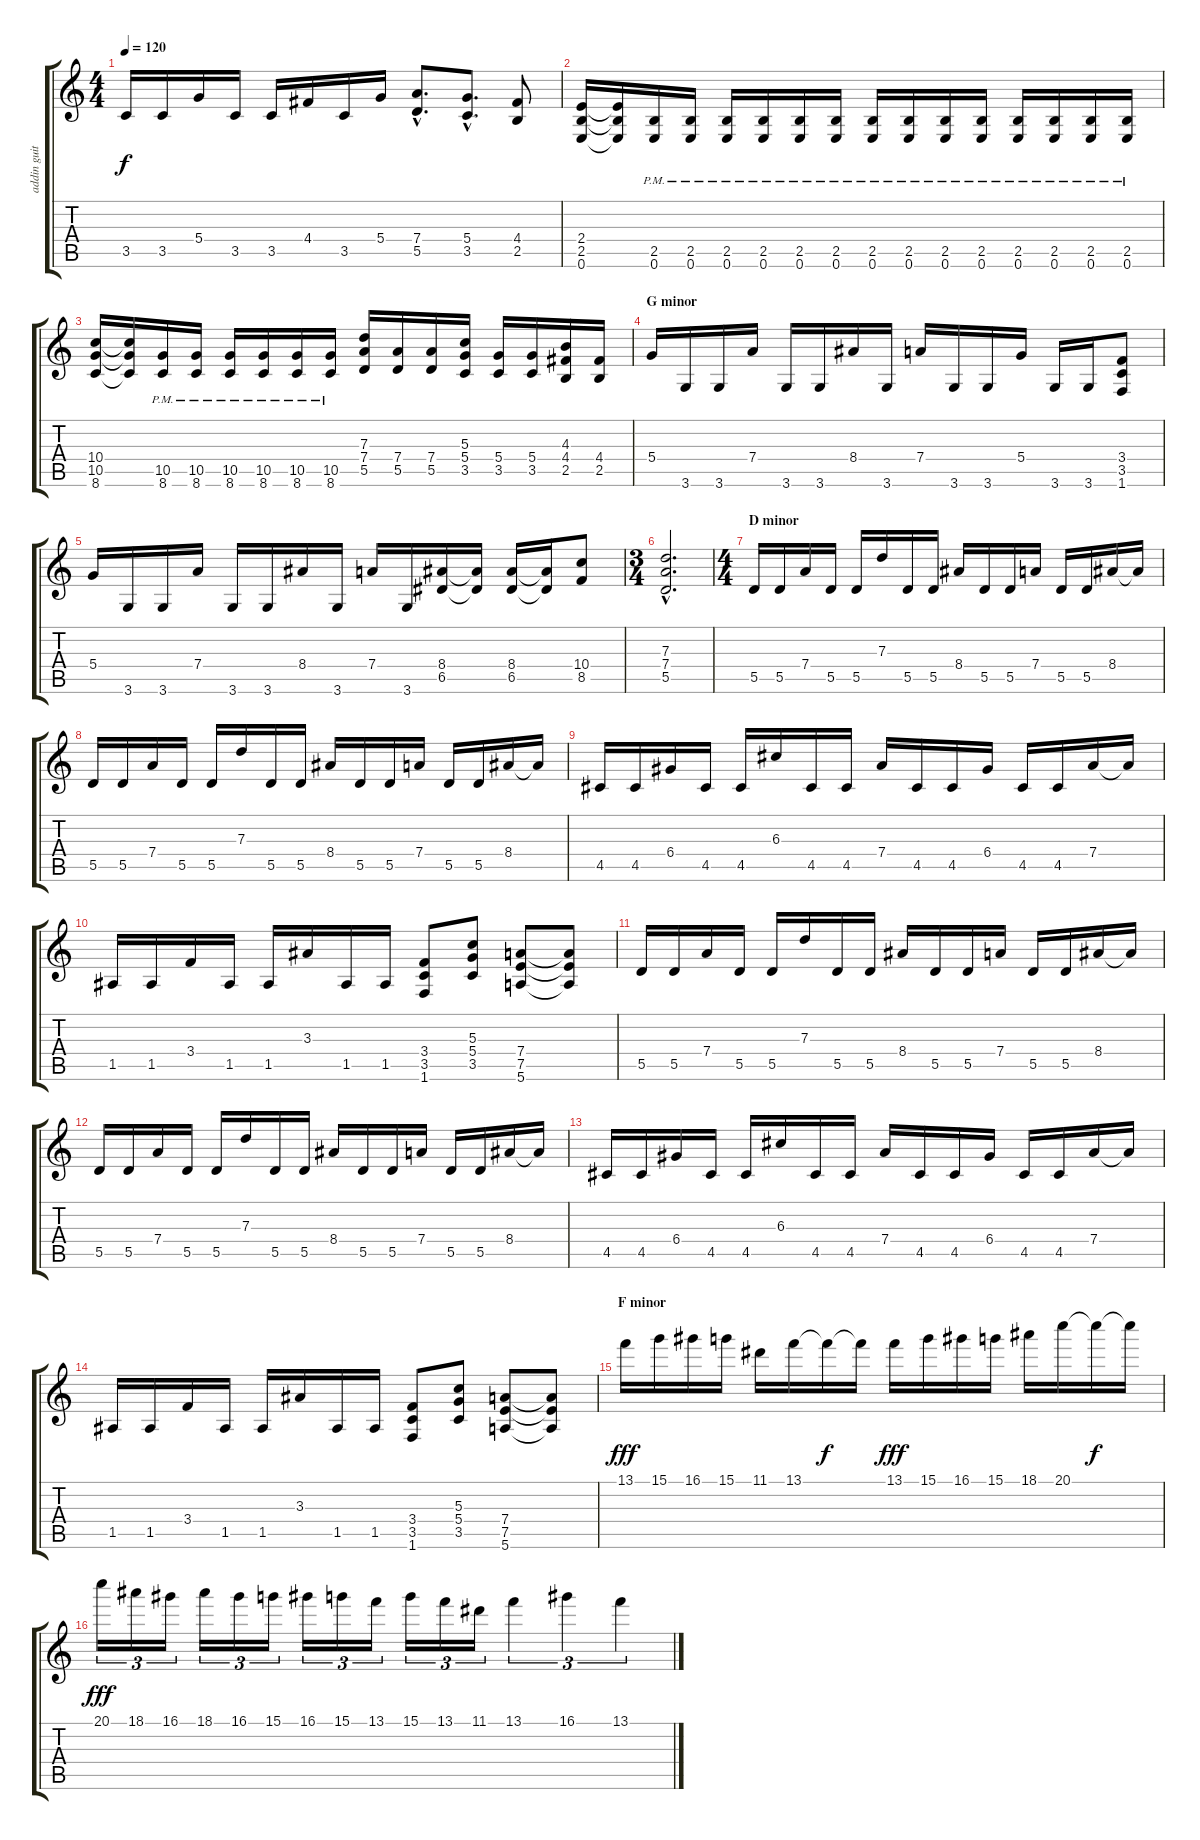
\track ("addin guitar - overdrive solo " "addin guit") {instrument overdrivenguitar}
\staff {score tabs}
\tuning (E4 B3 G3 D3 A2 E2) {hide}
\ts (4 4)
\tempo 120
\clef g2
\ks c
3.5.16{dy f} 3.5.16 5.4.16 3.5.16 3.5.16 4.4.16 3.5.16 5.4.16 (7.4{hac} 5.5{hac}).8{d} (5.4{hac} 3.5{hac}).8{d} (4.4 2.5).8 |
(2.4 2.5 0.6).16 (2.4{t} 2.5{t} 0.6{t}).16 (2.5{pm} 0.6{pm}).16 (2.5{pm} 0.6{pm}).16 (2.5{pm} 0.6{pm}).16 (2.5{pm} 0.6{pm}).16 (2.5{pm} 0.6{pm}).16 (2.5{pm} 0.6{pm}).16 (2.5{pm} 0.6{pm}).16 (2.5 0.6{pm}).16 (2.5{pm} 0.6{pm}).16 (2.5{pm} 0.6{pm}).16 (2.5{pm} 0.6{pm}).16 (2.5{pm} 0.6{pm}).16 (2.5{pm} 0.6{pm}).16 (2.5{pm} 0.6{pm}).16 |
(10.4 10.5 8.6).16 (10.4{t} 10.5{t} 8.6{t}).16 (10.5{pm} 8.6{pm}).16 (10.5{pm} 8.6{pm}).16 (10.5{pm} 8.6{pm}).16 (10.5{pm} 8.6{pm}).16 (10.5{pm} 8.6{pm}).16 (10.5{pm} 8.6{pm}).16 (7.3 7.4 5.5).16 (7.4 5.5).16 (7.4 5.5).16 (5.3 5.4 3.5).16 (5.4 3.5).16 (5.4 3.5).16 (4.3 4.4 2.5).16 (4.4 2.5).16 |
\section ("" "G minor")
5.4.16 3.6.16 3.6.16 7.4.16 3.6.16 3.6.16 8.4.16 3.6.16 7.4.16 3.6.16 3.6.16 5.4.16 3.6.16 3.6.16 (3.4 3.5 1.6).8 |
5.4.16 3.6.16 3.6.16 7.4.16 3.6.16 3.6.16 8.4.16 3.6.16 7.4.16 3.6.16 (8.4 6.5).16 (8.4{t} 6.5{t}).16 (8.4 6.5).16 (8.4{t} 6.5{t}).16 (10.4 8.5).8 |
\ts (3 4)
(7.3{hac} 7.4{hac} 5.5{hac}).2{d} |
\ts (4 4)
\section ("" "D minor")
5.5.16 5.5.16 7.4.16 5.5.16 5.5.16 7.3.16 5.5.16 5.5.16 8.4.16 5.5.16 5.5.16 7.4.16 5.5.16 5.5.16 8.4.16 8.4{t}.16 |
5.5.16 5.5.16 7.4.16 5.5.16 5.5.16 7.3.16 5.5.16 5.5.16 8.4.16 5.5.16 5.5.16 7.4.16 5.5.16 5.5.16 8.4.16 8.4{t}.16 |
4.5.16 4.5.16 6.4.16 4.5.16 4.5.16 6.3.16 4.5.16 4.5.16 7.4.16 4.5.16 4.5.16 6.4.16 4.5.16 4.5.16 7.4.16 7.4{t}.16 |
1.5.16 1.5.16 3.4.16 1.5.16 1.5.16 3.3.16 1.5.16 1.5.16 (3.4 3.5 1.6).8 (5.3 5.4 3.5).8 (7.4 7.5 5.6).8 (7.4{t} 7.5{t} 5.6{t}).8 |
5.5.16 5.5.16 7.4.16 5.5.16 5.5.16 7.3.16 5.5.16 5.5.16 8.4.16 5.5.16 5.5.16 7.4.16 5.5.16 5.5.16 8.4.16 8.4{t}.16 |
5.5.16 5.5.16 7.4.16 5.5.16 5.5.16 7.3.16 5.5.16 5.5.16 8.4.16 5.5.16 5.5.16 7.4.16 5.5.16 5.5.16 8.4.16 8.4{t}.16 |
4.5.16 4.5.16 6.4.16 4.5.16 4.5.16 6.3.16 4.5.16 4.5.16 7.4.16 4.5.16 4.5.16 6.4.16 4.5.16 4.5.16 7.4.16 7.4{t}.16 |
1.5.16 1.5.16 3.4.16 1.5.16 1.5.16 3.3.16 1.5.16 1.5.16 (3.4 3.5 1.6).8 (5.3 5.4 3.5).8 (7.4 7.5 5.6).8 (7.4{t} 7.5{t} 5.6{t}).8 |
\section ("" "F minor")
13.1.16{dy fff volume 16} 15.1.16 16.1.16 15.1.16 11.1.16 13.1.16 13.1{t}.16{dy f} 13.1{t}.16 13.1.16{dy fff} 15.1.16 16.1.16 15.1.16 18.1.16 20.1.16 20.1{t}.16{dy f} 20.1{t}.16 |
20.1.16{tu (3 2) dy fff} 18.1.16{tu (3 2)} 16.1.16{tu (3 2)} 18.1.16{tu (3 2)} 16.1.16{tu (3 2)} 15.1.16{tu (3 2)} 16.1.16{tu (3 2)} 15.1.16{tu (3 2)} 13.1.16{tu (3 2)} 15.1.16{tu (3 2)} 13.1.16{tu (3 2)} 11.1.16{tu (3 2)} 13.1.4{tu (3 2)} 16.1.4{tu (3 2)} 13.1.4{tu (3 2)}
